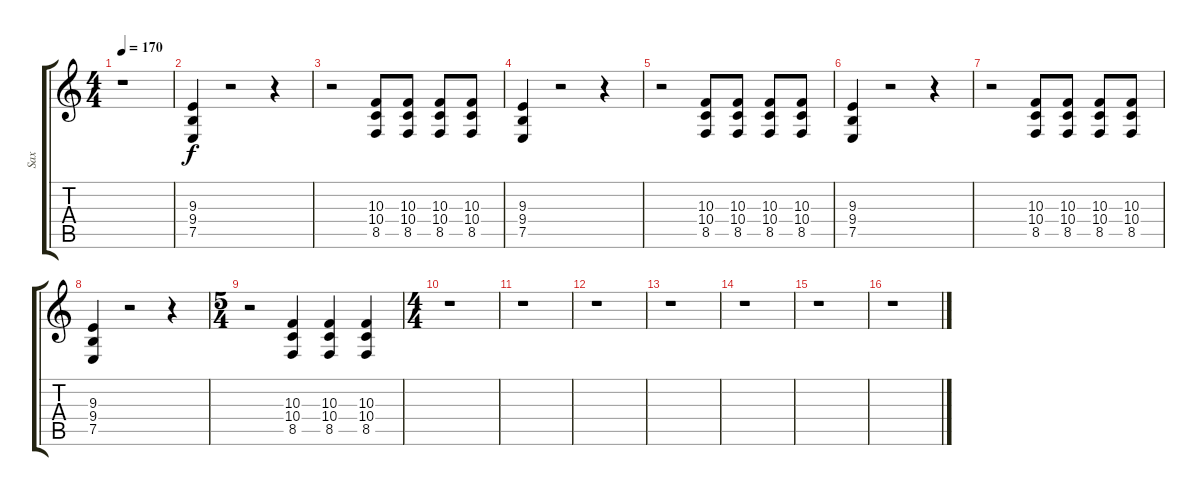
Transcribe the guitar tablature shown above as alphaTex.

\track ("Sax" "Sax") {instrument altosax}
\staff {score tabs}
\tuning (E4 B3 G3 D3 A2 E2) {hide}
\ts (4 4)
\tempo 170
\clef g2
\ks c
r.1{dy f} |
(9.3 9.4 7.5).4 r.2 r.4 |
r.2 (10.3 10.4 8.5).8 (10.3 10.4 8.5).8 (10.3 10.4 8.5).8 (10.3 10.4 8.5).8 |
(9.3 9.4 7.5).4 r.2 r.4 |
r.2 (10.3 10.4 8.5).8 (10.3 10.4 8.5).8 (10.3 10.4 8.5).8 (10.3 10.4 8.5).8 |
(9.3 9.4 7.5).4 r.2 r.4 |
r.2 (10.3 10.4 8.5).8 (10.3 10.4 8.5).8 (10.3 10.4 8.5).8 (10.3 10.4 8.5).8 |
(9.3 9.4 7.5).4 r.2 r.4 |
\ts (5 4)
r.2 (10.3 10.4 8.5).4 (10.3 10.4 8.5).4 (10.3 10.4 8.5).4 |
\ts (4 4)
r.1 |
r.1 |
r.1 |
r.1 |
r.1 |
r.1 |
r.1
